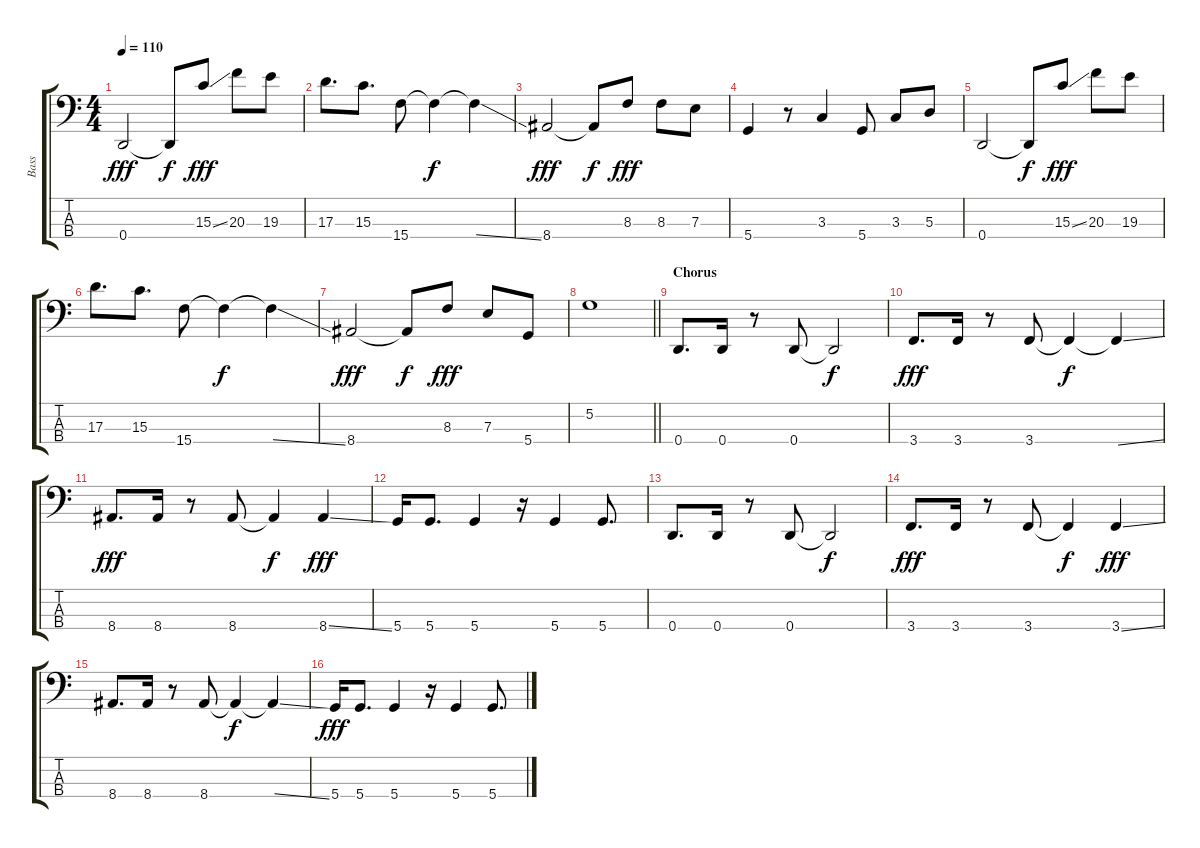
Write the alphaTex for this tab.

\track ("Bass" "Bass") {instrument electricbassfinger}
\staff {score tabs}
\tuning (G2 D2 A1 D1) {hide}
\ts (4 4)
\tempo 110
\clef f4
\ks c
0.4.2{dy fff} 0.4{t}.8{dy f} 15.3{ss}.8{dy fff} 20.3.8 19.3.8 |
17.3.8{d} 15.3.8{d} 15.4.8 15.4{t}.4{dy f} 15.4{ss t}.4 |
8.4.2{dy fff} 8.4{t}.8{dy f} 8.3.8{dy fff} 8.3.8 7.3.8 |
5.4.4 r.8 3.3.4 5.4.8 3.3.8 5.3.8 |
0.4.2 0.4{t}.8{dy f} 15.3{ss}.8{dy fff} 20.3.8 19.3.8 |
17.3.8{d} 15.3.8{d} 15.4.8 15.4{t}.4{dy f} 15.4{ss t}.4 |
8.4.2{dy fff} 8.4{t}.8{dy f} 8.3.8{dy fff} 7.3.8 5.4.8 |
\barLineRight lightlight
5.2.1 |
\section ("" "Chorus")
0.4.8{d} 0.4.16 r.8 0.4.8 0.4{t}.2{dy f} |
3.4.8{d dy fff} 3.4.16 r.8 3.4.8 3.4{t}.4{dy f} 3.4{ss t}.4 |
8.4.8{d dy fff} 8.4.16 r.8 8.4.8 8.4{t}.4{dy f} 8.4{ss}.4{dy fff} |
5.4.16 5.4.8{d} 5.4.4 r.16 5.4.4 5.4.8{d} |
0.4.8{d} 0.4.16 r.8 0.4.8 0.4{t}.2{dy f} |
3.4.8{d dy fff} 3.4.16 r.8 3.4.8 3.4{t}.4{dy f} 3.4{ss}.4{dy fff} |
8.4.8{d} 8.4.16 r.8 8.4.8 8.4{t}.4{dy f} 8.4{ss t}.4 |
5.4.16{dy fff} 5.4.8{d} 5.4.4 r.16 5.4.4 5.4.8{d}
